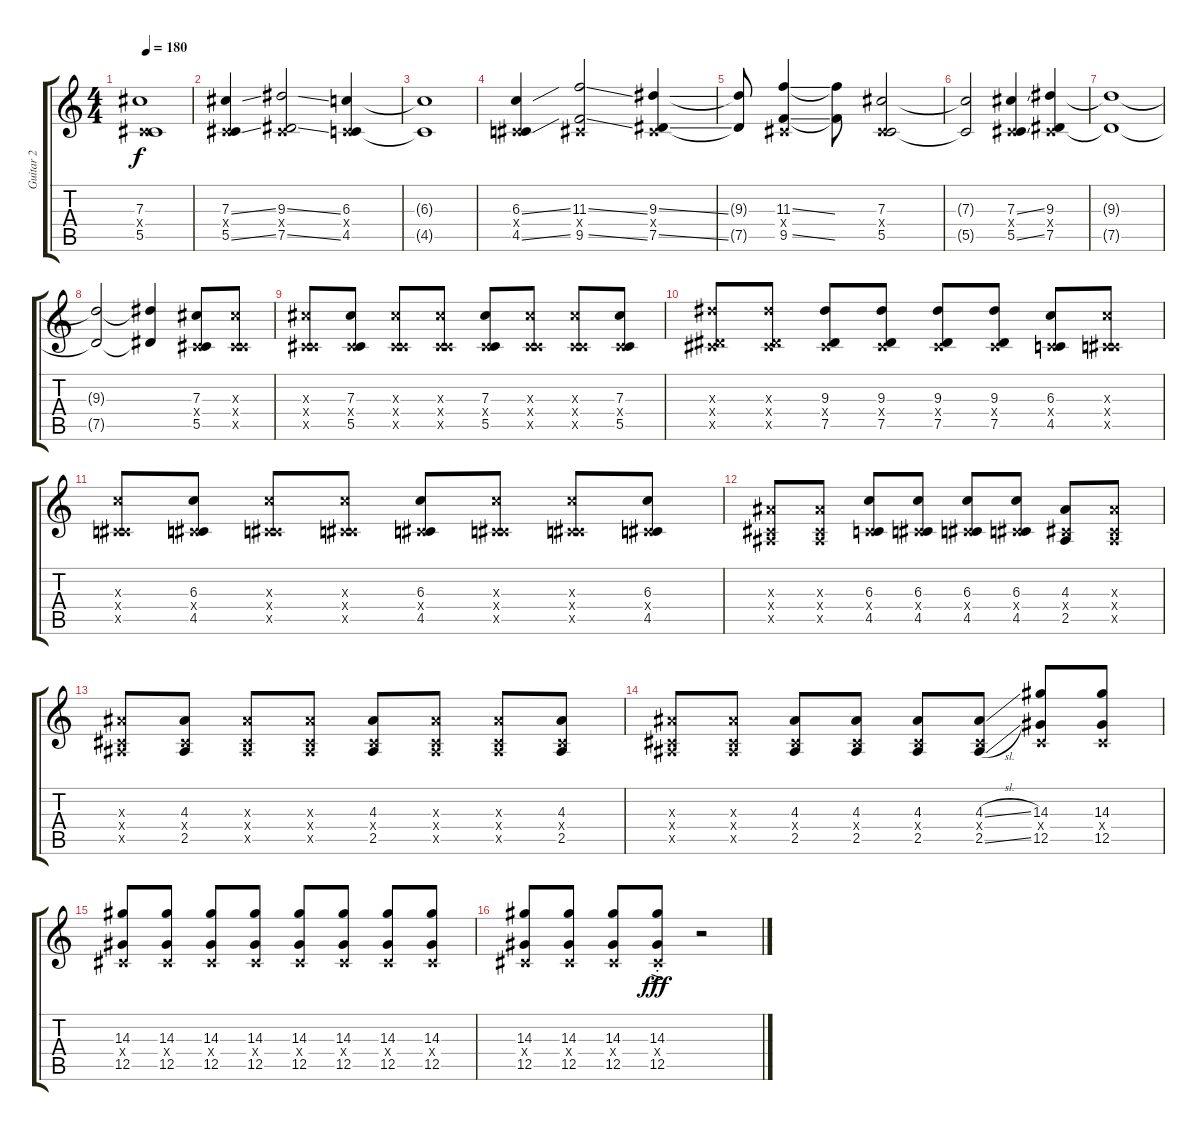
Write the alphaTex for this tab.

\track ("Guitar 2" "Guitar 2") {instrument distortionguitar}
\staff {score tabs}
\tuning (Eb4 Bb3 Gb3 Db3 Ab2 Db2) {hide}
\ts (4 4)
\tempo 180
\clef g2
\ks c
(7.3 0.4{x} 5.5).1{dy f} |
(7.3{ss} 0.4{x} 5.5{ss}).4 (9.3{ss} 0.4{x} 7.5{ss}).2 (6.3 0.4{x} 4.5).4 |
(6.3{t} 4.5{t}).1 |
(6.3{ss} 0.4{x} 4.5{ss}).4 (11.3{ss} 0.4{x} 9.5{ss}).2 (9.3{ss} 0.4{x} 7.5{ss}).4 |
(9.3{t} 7.5{t}).8 (11.3{ss} 0.4{x} 9.5{ss}).4 (11.3{t} 9.5{t}).8 (7.3 0.4{x} 5.5).2 |
(7.3{t} 5.5{t}).2 (7.3{ss} 0.4{x} 5.5{ss}).4 (9.3 0.4{x} 7.5).4 |
(9.3{t} 7.5{t}).1 |
(9.3{t} 7.5{t}).2 (9.3{t} 7.5{t}).4 (7.3 0.4{x} 5.5).8 (7.3{x} 0.4{x} 5.5{x}).8 |
(7.3{x} 0.4{x} 5.5{x}).8 (7.3 0.4{x} 5.5).8 (7.3{x} 0.4{x} 5.5{x}).8 (7.3{x} 0.4{x} 5.5{x}).8 (7.3 0.4{x} 5.5).8 (7.3{x} 0.4{x} 5.5{x}).8 (7.3{x} 0.4{x} 5.5{x}).8 (7.3 0.4{x} 5.5).8 |
(9.3{x} 0.4{x} 7.5{x}).8 (9.3{x} 0.4{x} 7.5{x}).8 (9.3 0.4{x} 7.5).8 (9.3 0.4{x} 7.5).8 (9.3 0.4{x} 7.5).8 (9.3 0.4{x} 7.5).8 (6.3 0.4{x} 4.5).8 (6.3{x} 0.4{x} 4.5{x}).8 |
(6.3{x} 0.4{x} 4.5{x}).8 (6.3 0.4{x} 4.5).8 (6.3{x} 0.4{x} 4.5{x}).8 (6.3{x} 0.4{x} 4.5{x}).8 (6.3 0.4{x} 4.5).8 (6.3{x} 0.4{x} 4.5{x}).8 (6.3{x} 0.4{x} 4.5{x}).8 (6.3 0.4{x} 4.5).8 |
(4.3{x} 0.4{x} 2.5{x}).8 (4.3{x} 0.4{x} 2.5{x}).8 (6.3 0.4{x} 4.5).8 (6.3 0.4{x} 4.5).8 (6.3 0.4{x} 4.5).8 (6.3 0.4{x} 4.5).8 (4.3 0.4{x} 2.5).8 (4.3{x} 0.4{x} 2.5{x}).8 |
(4.3{x} 0.4{x} 2.5{x}).8 (4.3 0.4{x} 2.5).8 (4.3{x} 0.4{x} 2.5{x}).8 (4.3{x} 0.4{x} 2.5{x}).8 (4.3 0.4{x} 2.5).8 (4.3{x} 0.4{x} 2.5{x}).8 (4.3{x} 0.4{x} 2.5{x}).8 (4.3 0.4{x} 2.5).8 |
(4.3{x} 0.4{x} 2.5{x}).8 (4.3{x} 0.4{x} 2.5{x}).8 (4.3 0.4{x} 2.5).8 (4.3 0.4{x} 2.5).8 (4.3 0.4{x} 2.5).8 (4.3{sl} 0.4{x} 2.5{sl}).8 (14.3 0.4{x} 12.5).8 (14.3 0.4{x} 12.5).8 |
(14.3 0.4{x} 12.5).8 (14.3 0.4{x} 12.5).8 (14.3 0.4{x} 12.5).8 (14.3 0.4{x} 12.5).8 (14.3 0.4{x} 12.5).8 (14.3 0.4{x} 12.5).8 (14.3 0.4{x} 12.5).8 (14.3 0.4{x} 12.5).8 |
(14.3 0.4{x} 12.5).8 (14.3 0.4{x} 12.5).8 (14.3 0.4{x} 12.5).8 (14.3{ac st} 0.4{x} 12.5{ac st}).8{dy fff} r.2
